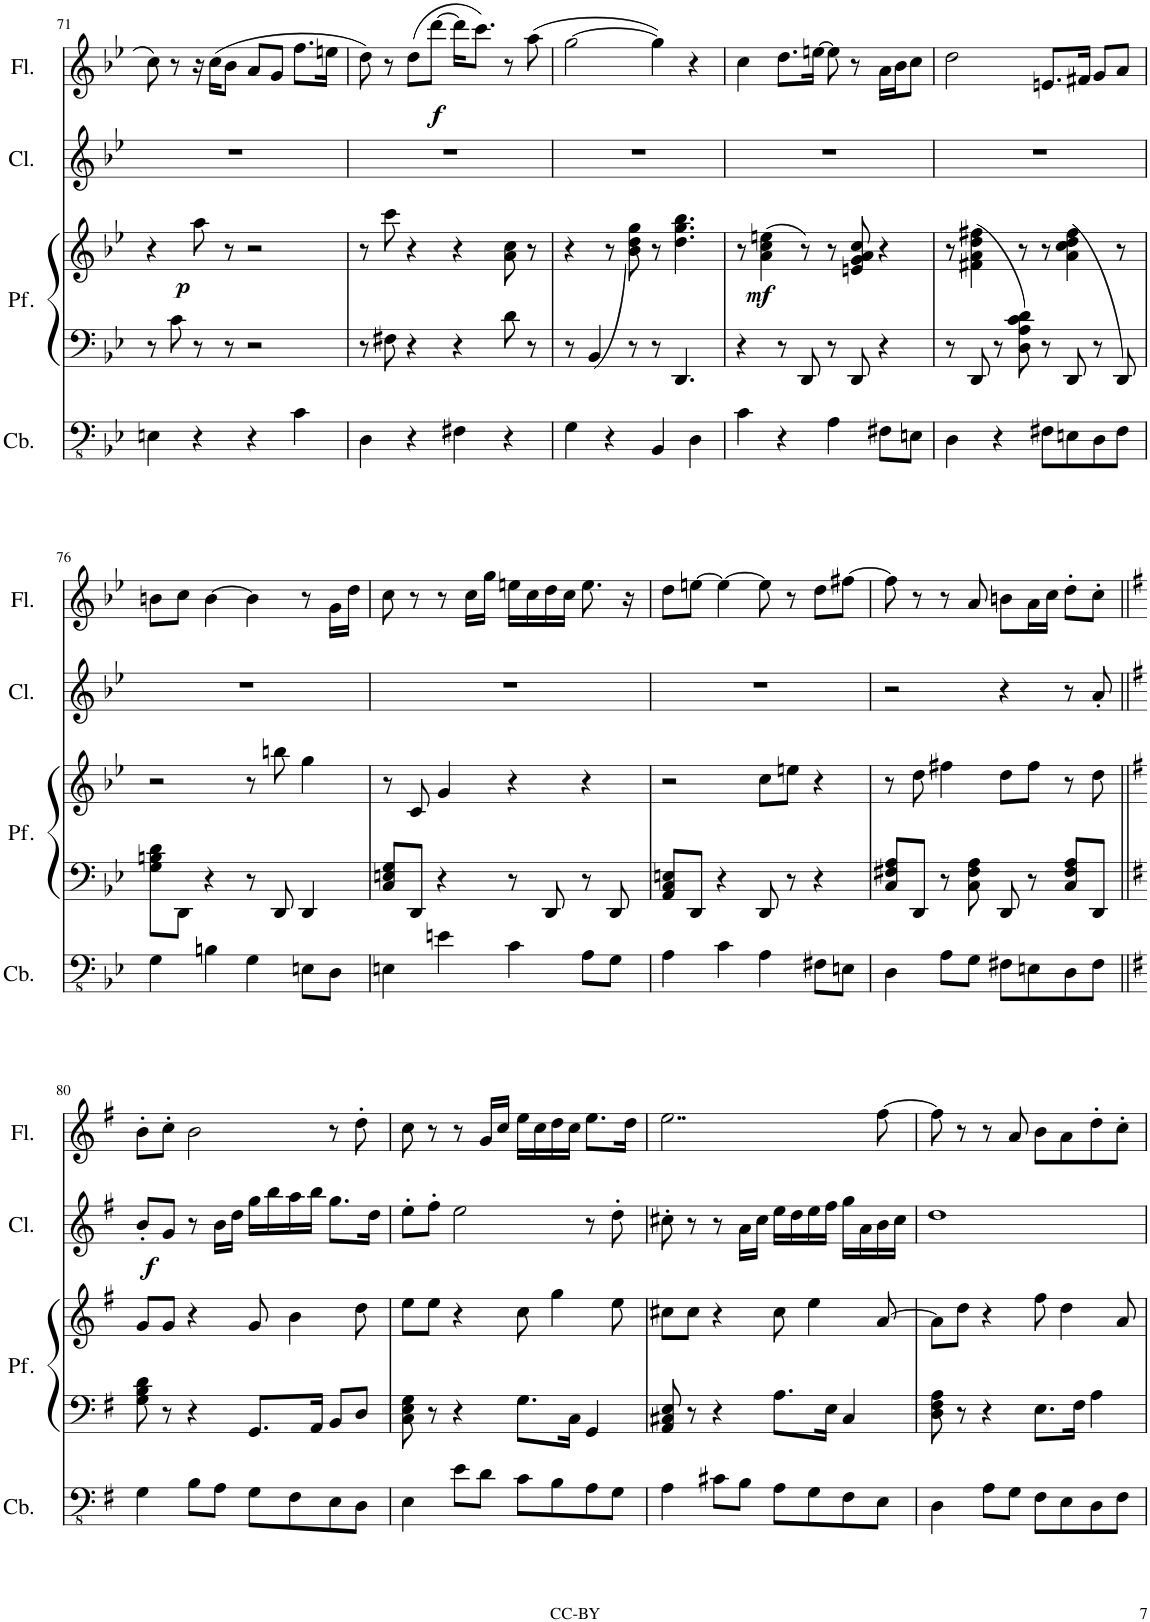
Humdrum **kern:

**kern	**kern	**text	**kern	**dynam	**kern	**dynam	**kern	**dynam
*part4	*part3	*part3	*part3	*part3	*part2	*part2	*part1	*part1
*staff5	*staff4	*staff4	*staff3	*staff3/4	*staff2	*staff2	*staff1	*staff1
*I"Contrabbasso	*I"Piano	*	*	*	*I"Clarinetto	*	*I"Flauto	*
*I'Cb.	*	*	*	*	*I'Cl.	*	*I'Fl.	*
!!LO:PB:g=z
*clefFv4	*clefF4	*	*clefG2	*	*clefG2	*	*clefG2	*
*Trd7c12	*	*	*	*	*Trd1c2	*	*	*
*k[b-e-]	*k[b-e-]	*	*k[b-e-]	*	*k[b-e-]	*	*k[b-e-]	*
*M4/4	*M4/4	*	*M4/4	*	*M4/4	*	*M4/4	*
=71	=71	=71	=71	=71	=71	=71	=71	=71
*	*	*	*^	*	*	*	*	*
4EEn\	8r	.	4r	8ryy	.	1r	.	8cc\	.
!	!	!	!	!	!LO:DY:b	!	!	!	!
.	8c\	.	.	2..ryy	p	.	.	8r	.
4r	8r	.	8aa\	.	.	.	.	16r	.
.	.	.	.	.	.	.	.	(16cc\KL	.
.	8r	.	8r	.	.	.	.	8b-\J	.
4r	2r	.	2r	.	.	.	.	8a/L	.
.	.	.	.	.	.	.	.	8g/J	.
4C\	.	.	.	.	.	.	.	8.ff\L	.
.	.	.	.	.	.	.	.	16een\Jk	.
*	*	*	*v	*v	*	*	*	*	*
=72	=72	=72	=72	=72	=72	=72	=72	=72
4DD\	8r	.	8r	.	1r	.	8dd\)	.
.	8F#X\	.	8ccc\	.	.	.	8r	.
4r	4r	.	4r	.	.	.	(8dd\L	.
!	!	!	!	!	!	!	!	!LO:DY:b
.	.	.	.	.	.	.	[8ddd\J	f
4FF#X\	4r	.	4r	.	.	.	16ddd\KL]	.
.	.	.	.	.	.	.	8.ccc\J)	.
4r	8d\	.	8a\ 8cc\	.	.	.	8r	.
.	8r	.	8r	.	.	.	(8aa\	.
=73	=73	=73	=73	=73	=73	=73	=73	=73
4GG\	8r	.	4r	.	1r	.	[2gg\	.
.	(4BB-/	.	.	.	.	.	.	.
4r	.	.	8r	.	.	.	.	.
.	8r	.	(8b-\ 8dd\ 8gg\	.	.	.	.	.
4BBB-/	8r	.	8r	.	.	.	4gg\])	.
.	4.DD/	.	4.dd\ 4.gg\ 4.bb-\	.	.	.	.	.
4DD\	.	.	.	.	.	.	4r	.
=74	=74	=74	=74	=74	=74	=74	=74	=74
4C\	4r	.	8r	.	1r	.	4cc\	.
!	!	!	!	!LO:DY:b	!	!	!	!
.	.	.	4a\ 4cc\ 4een\	mf	.	.	.	.
4r	8r	.	.	.	.	.	8.dd\L	.
.	8DD/	.	8r)	.	.	.	.	.
.	.	.	.	.	.	.	[16een\Jk	.
4AA\	8r	.	8r	.	.	.	8ee\]	.
.	8DD/	.	8en/ 8g/ 8a/ 8cc/	.	.	.	8r	.
8FF#X\L	4r	.	4r	.	.	.	16a\LL	.
.	.	.	.	.	.	.	16b-\J	.
8EEn\J	.	.	.	.	.	.	8cc\J	.
=75	=75	=75	=75	=75	=75	=75	=75	=75
4DD\	8r	.	8r	.	1r	.	2dd\	.
.	8DD/	.	(4f#X\ 4a\ 4dd\ 4ff#X\	.	.	.	.	.
4r	8r	.	.	.	.	.	.	.
.	8D\ 8A\ 8c\ 8d\)	.	8r	.	.	.	.	.
8FF#X\L	8r	.	8r	.	.	.	8.en/L	.
8EEn\	8DD/	.	(4a\ 4cc\ 4dd\ 4ff#\	.	.	.	.	.
.	.	.	.	.	.	.	16f#X/Jk	.
8DD\	8r	.	.	.	.	.	8g/L	.
8FF#\J	8DD/)	.	8r	.	.	.	8a/J	.
!!LO:LB:g=z
=76	=76	=76	=76	=76	=76	=76	=76	=76
!	!	!LO:LY:b	!	!	!	!	!	!
4GG\	8G\ 8Bn\ 8d\L	T	2r	.	1r	.	8bn\L	.
.	8DD\J	.	.	.	.	.	8cc\J	.
4BBn\	4r	.	.	.	.	.	[4b\	.
4GG\	8r	.	8r	.	.	.	4b\]	.
.	8DD/	.	8bbn\	.	.	.	.	.
8EEn\L	4DD/	.	4gg\	.	.	.	8r	.
8DD\J	.	.	.	.	.	.	16g\LL	.
.	.	.	.	.	.	.	16dd\JJ	.
=77	=77	=77	=77	=77	=77	=77	=77	=77
!	!	!LO:LY:b	!	!	!	!	!	!
4EEn\	8C/ 8En/ 8G/L	S	8r	.	1r	.	8cc\	.
.	8DD/J	.	8c/	.	.	.	8r	.
4En\	4r	.	4g/	.	.	.	8r	.
.	.	.	.	.	.	.	16cc\LL	.
.	.	.	.	.	.	.	16gg\JJ	.
4C\	8r	.	4r	.	.	.	16een\LL	.
.	.	.	.	.	.	.	16cc\	.
.	8DD/	.	.	.	.	.	16dd\	.
.	.	.	.	.	.	.	16cc\JJ	.
8AA\L	8r	.	4r	.	.	.	8.ee\	.
8GG\J	8DD/	.	.	.	.	.	.	.
.	.	.	.	.	.	.	16r	.
=78	=78	=78	=78	=78	=78	=78	=78	=78
!	!	!LO:LY:b	!	!	!	!	!	!
4AA\	8AA/ 8C/ 8En/L	Sp	2r	.	1r	.	8dd\L	.
.	8DD/J	.	.	.	.	.	[8een\J	.
4C\	4r	.	.	.	.	.	4ee\_	.
4AA\	8DD/	.	8cc\L	.	.	.	8ee\]	.
.	8r	.	8een\J	.	.	.	8r	.
8FF#X\L	4r	.	4r	.	.	.	8dd\L	.
8EEn\J	.	.	.	.	.	.	[8ff#X\J	.
=79	=79	=79	=79	=79	=79	=79	=79	=79
!	!	!LO:LY:b	!	!	!	!	!	!
4DD\	8C/ 8F#X/ 8A/L	VII	8r	.	2r	.	8ff#\]	.
.	8DD/J	.	8dd\	.	.	.	8r	.
8AA\L	8r	.	4ff#X\	.	.	.	8r	.
8GG\J	8C\ 8F#\ 8A\	.	.	.	.	.	8a/	.
8FF#X\L	8DD/	.	8dd\L	.	4r	.	8bn\L	.
8EEn\	8r	.	8ff#\J	.	.	.	16a\L	.
.	.	.	.	.	.	.	16cc\JJ	.
8DD\	8C/ 8F#/ 8A/L	.	8r	.	8r	.	8dd'\L	.
8FF#\J	8DD/J	.	8dd\	.	8a'/	.	8cc'\J	.
!!LO:LB:g=z
=80||	=80||	=80||	=80||	=80||	=80||	=80||	=80||	=80||
*k[f#]	*k[f#]	*	*k[f#]	*	*k[f#]	*	*k[f#]	*
!	!	!LO:LY:b	!	!	!	!LO:DY:b	!	!
4GG\	8G\ 8B\ 8d\	T	8g/L	.	8b'/L	f	8b'\L	.
.	8r	.	8g/J	.	8g/J	.	8cc'\J	.
8BB\L	4r	.	4r	.	8r	.	2b\	.
8AA\J	.	.	.	.	16b\LL	.	.	.
.	.	.	.	.	16dd\JJ	.	.	.
8GG\L	8.GG/L	.	8g/	.	16gg\LL	.	.	.
.	.	.	.	.	16bb\	.	.	.
8FF#\	.	.	4b\	.	16aa\	.	.	.
.	16AA/Jk	.	.	.	16bb\JJ	.	.	.
8EE\	8BB/L	.	.	.	8.gg\L	.	8r	.
8DD\J	8D/J	.	8dd\	.	.	.	8dd'\	.
.	.	.	.	.	16dd\Jk	.	.	.
=81	=81	=81	=81	=81	=81	=81	=81	=81
!	!	!LO:LY:b	!	!	!	!	!	!
4EE\	8C\ 8E\ 8G\	S	8ee\L	.	8ee'\L	.	8cc\	.
.	8r	.	8ee\J	.	8ff#'\J	.	8r	.
8E\L	4r	.	4r	.	2ee\	.	8r	.
8D\J	.	.	.	.	.	.	16g/LL	.
.	.	.	.	.	.	.	16cc/JJ	.
8C\L	8.G\L	.	8cc\	.	.	.	16ee\LL	.
.	.	.	.	.	.	.	16cc\	.
8BB\	.	.	4gg\	.	.	.	16dd\	.
.	16C\Jk	.	.	.	.	.	16cc\JJ	.
8AA\	4GG/	.	.	.	8r	.	8.ee\L	.
8GG\J	.	.	8ee\	.	8dd'\	.	.	.
.	.	.	.	.	.	.	16dd\Jk	.
=82	=82	=82	=82	=82	=82	=82	=82	=82
!	!	!LO:LY:b	!	!	!	!	!	!
4AA\	8AA/ 8C#X/ 8E/	Sp	8cc#X\L	.	8cc#X'\	.	2..ee\	.
.	8r	.	8cc#\J	.	8r	.	.	.
8C#X\L	4r	.	4r	.	8r	.	.	.
8BB\J	.	.	.	.	16a\LL	.	.	.
.	.	.	.	.	16cc#\JJ	.	.	.
8AA\L	8.A\L	.	8cc#\	.	16ee\LL	.	.	.
.	.	.	.	.	16dd\	.	.	.
8GG\	.	.	4ee\	.	16ee\	.	.	.
.	16E\Jk	.	.	.	16ff#\JJ	.	.	.
8FF#\	4C#/	.	.	.	16gg\LL	.	.	.
.	.	.	.	.	16a\	.	.	.
8EE\J	.	.	[8a/	.	16b\	.	[8ff#\	.
.	.	.	.	.	16cc#\JJ	.	.	.
=83	=83	=83	=83	=83	=83	=83	=83	=83
!	!	!LO:LY:b	!	!	!	!	!	!
4DD\	8D\ 8F#\ 8A\	VII	8a\L]	.	1dd	.	8ff#\]	.
.	8r	.	8dd\J	.	.	.	8r	.
8AA\L	4r	.	4r	.	.	.	8r	.
8GG\J	.	.	.	.	.	.	8a/	.
8FF#\L	8.E\L	.	8ff#\	.	.	.	8b\L	.
8EE\	.	.	4dd\	.	.	.	8a\	.
.	16F#\Jk	.	.	.	.	.	.	.
8DD\	4A\	.	.	.	.	.	8dd'\	.
8FF#\J	.	.	8a/	.	.	.	8cc'\J	.
=	=	=	=	=	=	=	=	=
*-	*-	*-	*-	*-	*-	*-	*-	*-
